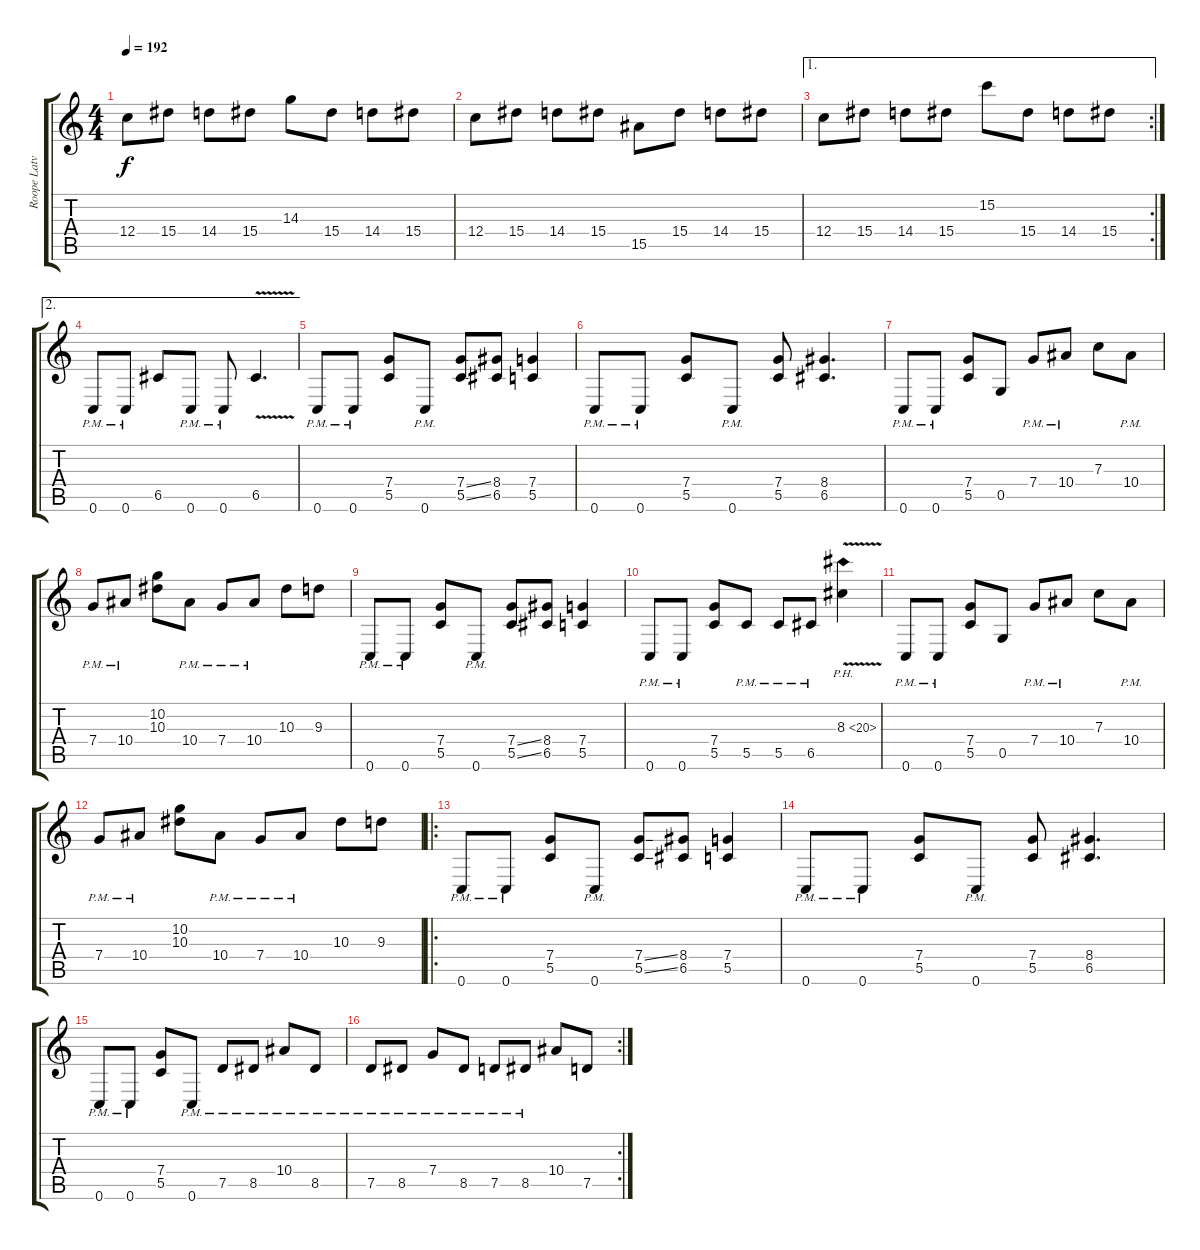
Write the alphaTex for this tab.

\track ("Roope Latvala" "Roope Latv") {instrument overdrivenguitar}
\staff {score tabs}
\tuning (D4 A3 F3 C3 G2 C2) {hide}
\ts (4 4)
\tempo 192
\clef g2
\ks c
12.4.8{dy f} 15.4.8 14.4.8 15.4.8 14.3.8 15.4.8 14.4.8 15.4.8 |
12.4.8 15.4.8 14.4.8 15.4.8 15.5.8 15.4.8 14.4.8 15.4.8 |
\ae 1
\rc 2
12.4.8 15.4.8 14.4.8 15.4.8 15.2.8 15.4.8 14.4.8 15.4.8 |
\ae 2
0.6{pm}.8 0.6{pm}.8 6.5.8 0.6{pm}.8 0.6{pm}.8 6.5{v}.4{d} |
0.6{pm}.8 0.6{pm}.8 (7.4 5.5).8 0.6{pm}.8 (7.4{ss} 5.5{ss}).8 (8.4 6.5).8 (7.4 5.5).4 |
0.6{pm}.8 0.6{pm}.8 (7.4 5.5).8 0.6{pm}.8 (7.4 5.5).8 (8.4 6.5).4{d} |
0.6{pm}.8 0.6{pm}.8 (7.4 5.5).8 0.5.8 7.4{pm}.8 10.4{pm}.8 7.3.8 10.4{pm}.8 |
7.4{pm}.8 10.4{pm}.8 (10.2 10.3).8 10.4{pm}.8 7.4{pm}.8 10.4{pm}.8 10.3.8 9.3.8 |
0.6{pm}.8 0.6{pm}.8 (7.4 5.5).8 0.6{pm}.8 (7.4{ss} 5.5{ss}).8 (8.4 6.5).8 (7.4 5.5).4 |
0.6{pm}.8 0.6{pm}.8 (7.4 5.5).8 5.5{pm}.8 5.5{pm}.8 6.5{pm}.8 8.3{ph 12 v}.4 |
0.6{pm}.8 0.6{pm}.8 (7.4 5.5).8 0.5.8 7.4{pm}.8 10.4{pm}.8 7.3.8 10.4{pm}.8 |
7.4{pm}.8 10.4{pm}.8 (10.2 10.3).8 10.4{pm}.8 7.4{pm}.8 10.4{pm}.8 10.3.8 9.3.8 |
\ro
0.6{pm}.8 0.6{pm}.8 (7.4 5.5).8 0.6{pm}.8 (7.4{ss} 5.5{ss}).8 (8.4 6.5).8 (7.4 5.5).4 |
0.6{pm}.8 0.6{pm}.8 (7.4 5.5).8 0.6{pm}.8 (7.4 5.5).8 (8.4 6.5).4{d} |
0.6{pm}.8 0.6{pm}.8 (7.4 5.5).8 0.6{pm}.8 7.5{pm}.8 8.5{pm}.8 10.4{pm}.8 8.5{pm}.8 |
\rc 2
7.5{pm}.8 8.5{pm}.8 7.4{pm}.8 8.5{pm}.8 7.5{pm}.8 8.5{pm}.8 10.4.8 7.5.8
